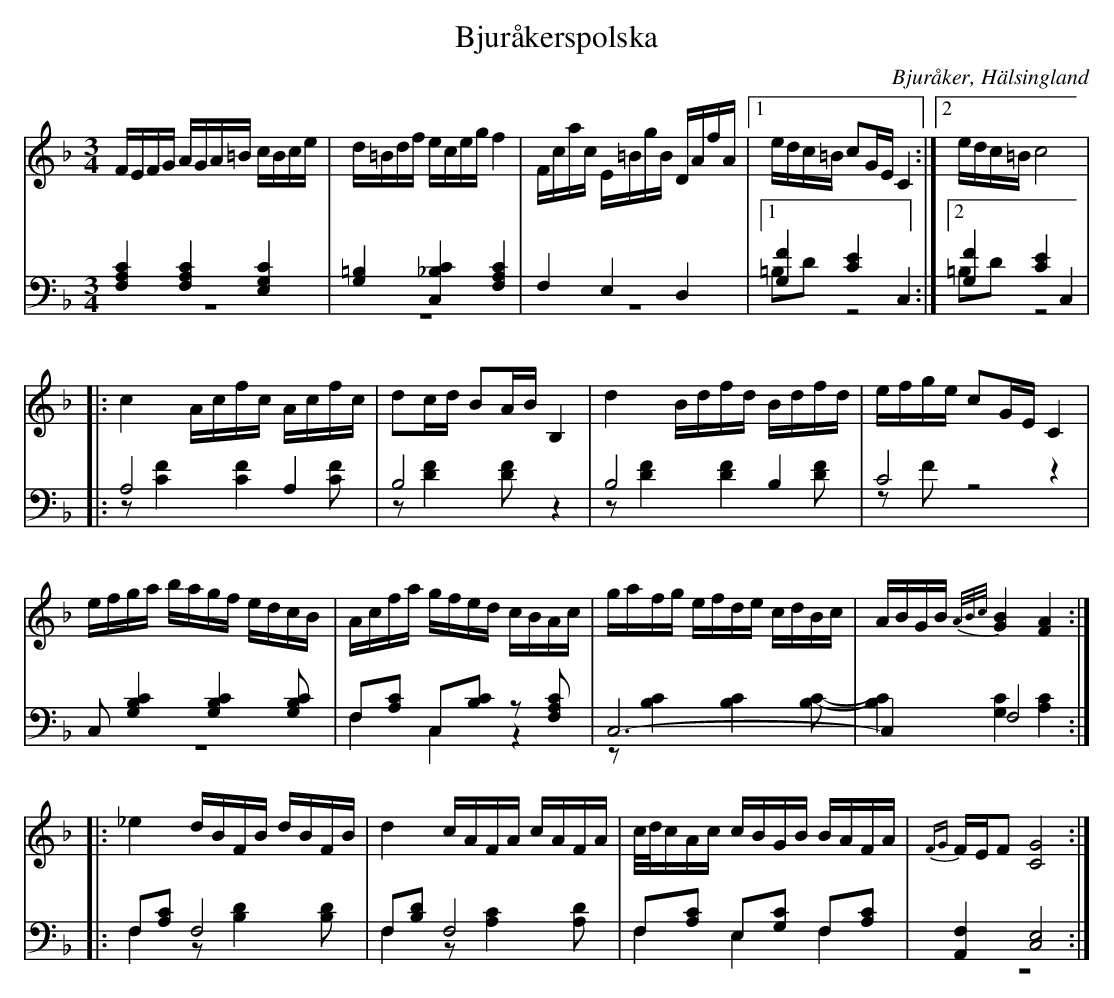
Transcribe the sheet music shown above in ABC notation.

X:1
T: Bjuråkerspolska
O: Bjuråker, Hälsingland
M: 3/4
L: 1/16
K: F
V:1
V:2
V:3 merge
V:1
FEFG AGA=B cBce|d=Bdf eceg f4|Fcac E=BgB DAfA|1 edc=B c2GE C4:|2 edc=B c8 |
|:c4 Acfc Acfc|d2cd B2AB B,4|d4 Bdfd Bdfd|efge c2GE C4|
efga bagf edcB|Acfa gfed cBAc|gafg efde cdBc|ABGB {A/B/c/}[G4B4] [F4A4]:|
|:_e4 dBFB dBFB|d4 cAFA cAFA|c/d/cAc cBGB BAFA|{FG}FEF2 [C8G8]:|
V:2 clef=bass
[F,4A,4C4] [F,4A,4C4] [E,4G,4C4]|[G,4=B,4] [C,4_B,4C4] [F,4A,4C4]|F,4 E,4 D,4|1 [G,4F4] [C4E4] C,4:|2 [G,4F4] [C4E4] C,4 |
|:A,8 A,4|B,8 z4|B,8  B,4|C8 z4|
C,2 [G,4B,4C4] [G,4B,4C4] [G,2B,2C2]|F,2[A,2C2] C,2[B,2C2] z2 [F,2A,2C2]|C,12-|C,4 F,8:|
|:F,2[A,2C2] F,8|F,2[B,2D2] F,8|F,2[A,2C2] E,2[G,2C2] F,2[A,2C2]|[A,,4F,4] [C,8E,8]:|
V:3 clef=bass
z12|z12|z12|1 =B,2D2 z8:|2 =B,2D2 z8|
|:z2 [C4F4] [C4F4] [C2F2]|z2 [D4F4] [D2F2] z4|z2 [D4F4] [D4F4] [D2F2]|z2 F2 z8|
z12|F,4 C,4 z4|z2 [B,4C4] [B,4C4] [B,2C2]-|[B,4C4] [G,4C4] [A,4C4]:|
F,4 z2 [B,4D4] [B,2D2]|F,4 z2 [A,4C4] [A,2D2]|F,4 E,4 F,4|z12|
